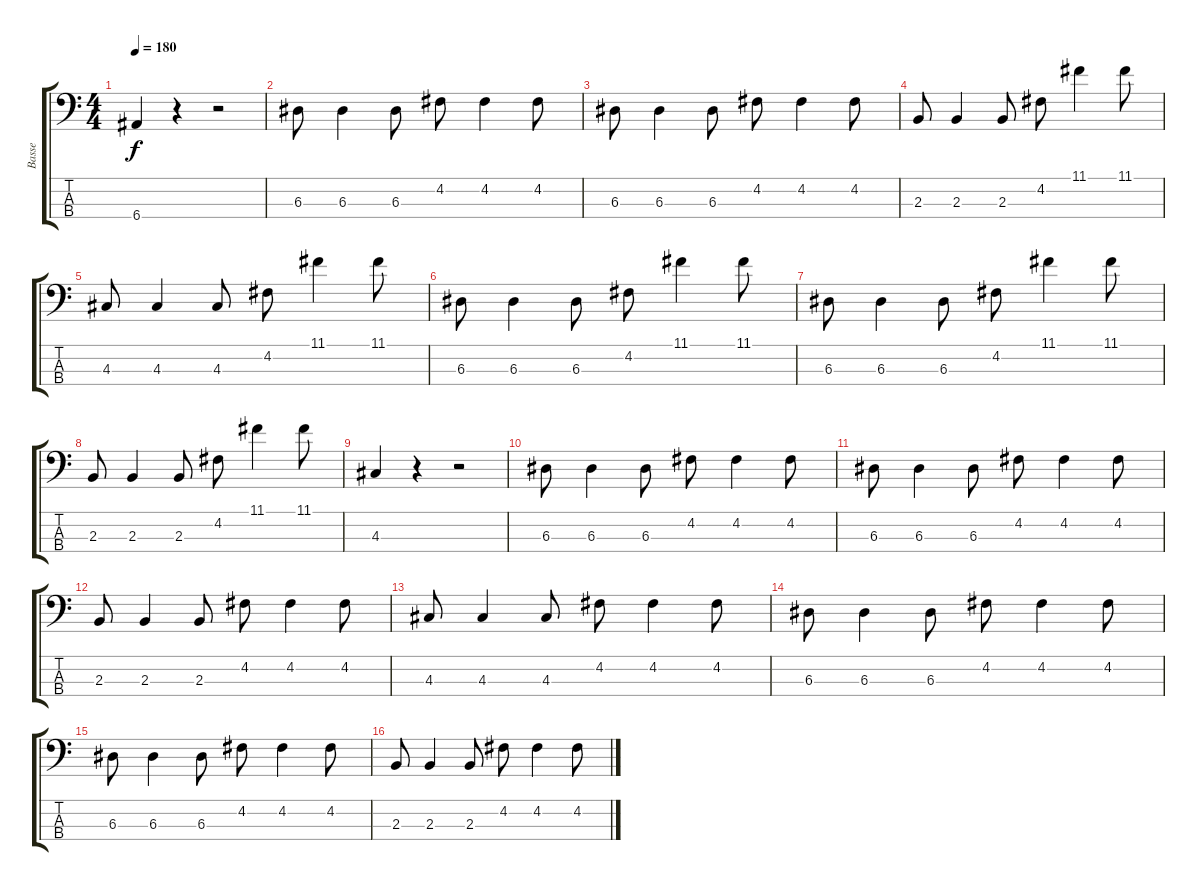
\track ("Basse" "Basse") {instrument slapbass1}
\staff {score tabs}
\tuning (G2 D2 A1 E1) {hide}
\ts (4 4)
\tempo 180
\clef f4
\ks c
6.4.4{dy f} r.4 r.2 |
6.3.8 6.3.4 6.3.8 4.2.8 4.2.4 4.2.8 |
6.3.8 6.3.4 6.3.8 4.2.8 4.2.4 4.2.8 |
2.3.8 2.3.4 2.3.8 4.2.8 11.1.4 11.1.8 |
4.3.8 4.3.4 4.3.8 4.2.8 11.1.4 11.1.8 |
6.3.8 6.3.4 6.3.8 4.2.8 11.1.4 11.1.8 |
6.3.8 6.3.4 6.3.8 4.2.8 11.1.4 11.1.8 |
2.3.8 2.3.4 2.3.8 4.2.8 11.1.4 11.1.8 |
4.3.4 r.4 r.2 |
6.3.8 6.3.4 6.3.8 4.2.8 4.2.4 4.2.8 |
6.3.8 6.3.4 6.3.8 4.2.8 4.2.4 4.2.8 |
2.3.8 2.3.4 2.3.8 4.2.8 4.2.4 4.2.8 |
4.3.8 4.3.4 4.3.8 4.2.8 4.2.4 4.2.8 |
6.3.8 6.3.4 6.3.8 4.2.8 4.2.4 4.2.8 |
6.3.8 6.3.4 6.3.8 4.2.8 4.2.4 4.2.8 |
2.3.8 2.3.4 2.3.8 4.2.8 4.2.4 4.2.8
